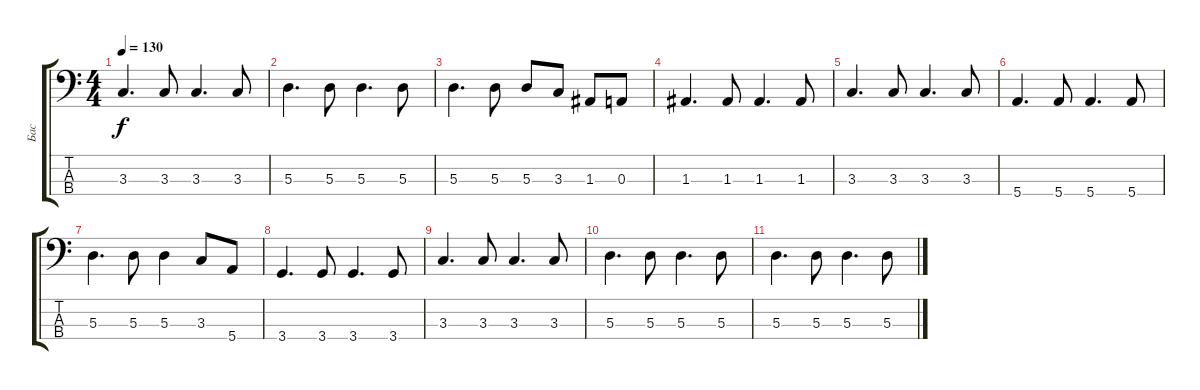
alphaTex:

\track ("Бас" "Бас") {instrument electricbassfinger}
\staff {score tabs}
\tuning (G2 D2 A1 E1) {hide}
\ts (4 4)
\tempo 130
\clef f4
\ks c
3.3.4{d dy f} 3.3.8 3.3.4{d} 3.3.8 |
5.3.4{d} 5.3.8 5.3.4{d} 5.3.8 |
5.3.4{d} 5.3.8 5.3.8 3.3.8 1.3.8 0.3.8 |
1.3.4{d} 1.3.8 1.3.4{d} 1.3.8 |
3.3.4{d} 3.3.8 3.3.4{d} 3.3.8 |
5.4.4{d} 5.4.8 5.4.4{d} 5.4.8 |
5.3.4{d} 5.3.8 5.3.4 3.3.8 5.4.8 |
3.4.4{d} 3.4.8 3.4.4{d} 3.4.8 |
3.3.4{d} 3.3.8 3.3.4{d} 3.3.8 |
5.3.4{d} 5.3.8 5.3.4{d} 5.3.8 |
5.3.4{d} 5.3.8 5.3.4{d} 5.3.8
